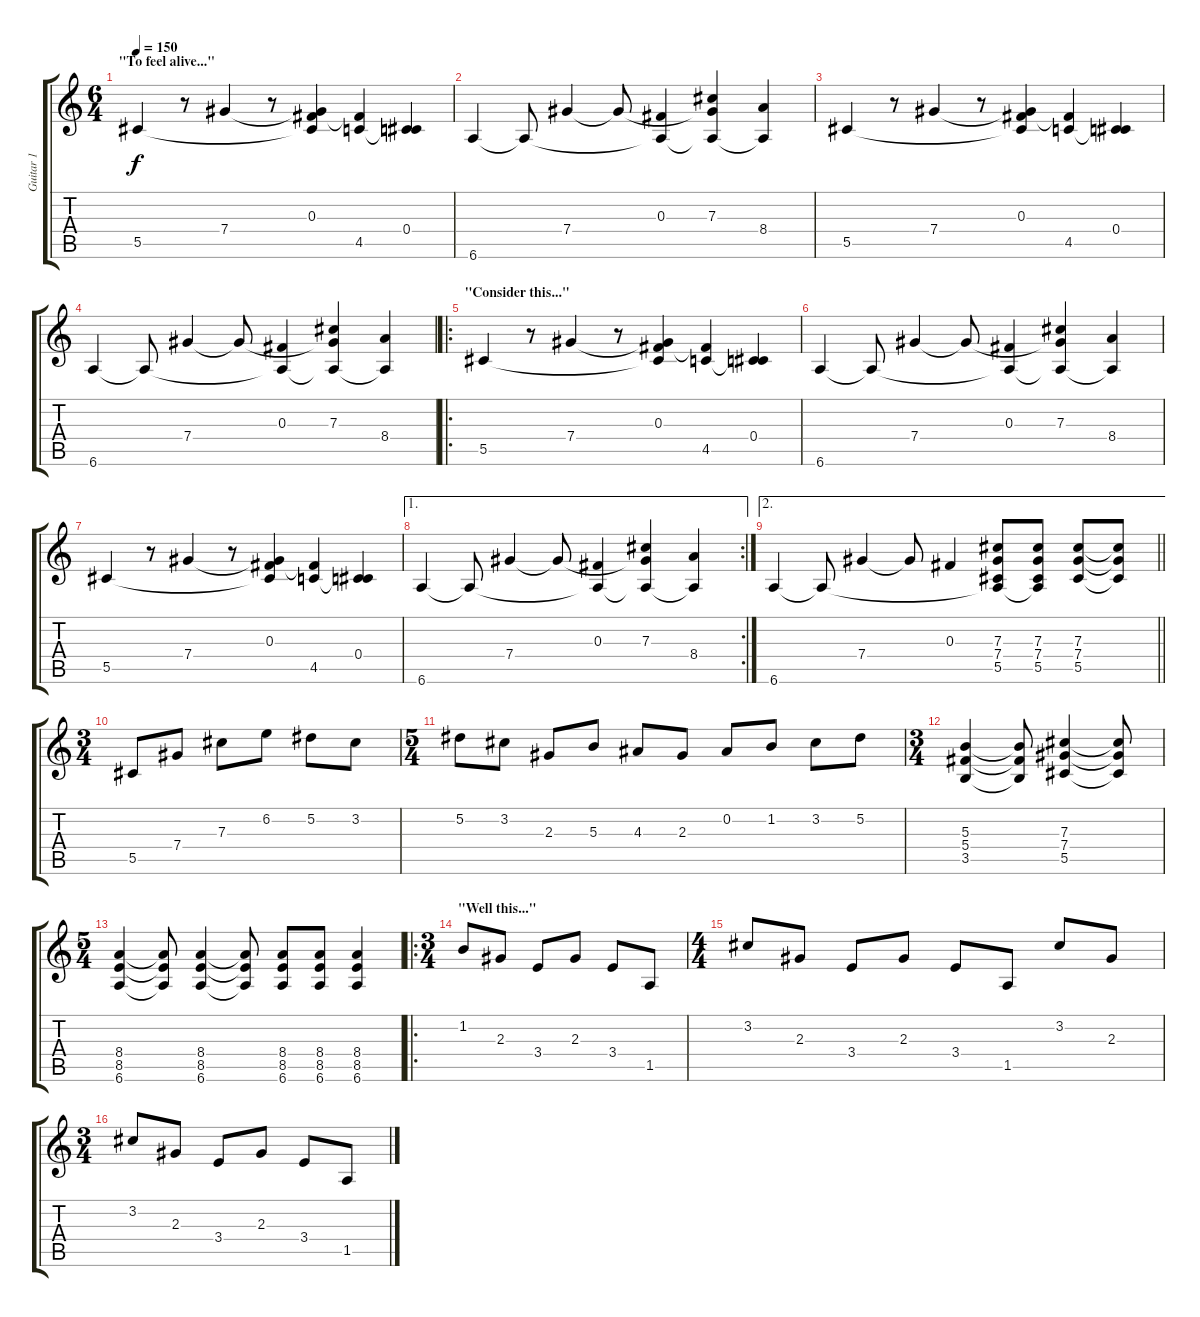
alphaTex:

\track ("Guitar 1" "Guitar 1") {instrument overdrivenguitar}
\staff {score tabs}
\tuning (Eb4 Bb3 Gb3 Db3 Ab2 Eb2) {hide}
\ts (6 4)
\section ("" "\"To feel alive...\"")
\tempo 150
\clef g2
\ks c
5.5.4{dy f} r.8 7.4.4 r.8 (0.3 7.4{t} 5.5{t}).4 (0.3{t} 4.5).4 (0.4 4.5{t}).4 |
6.6.4 6.6{t}.8 7.4.4 7.4{t}.8 (0.3 6.6{t}).4 (7.3 7.4{t} 6.6{t}).4 (8.4 6.6{t}).4 |
5.5.4 r.8 7.4.4 r.8 (0.3 7.4{t} 5.5{t}).4 (0.3{t} 4.5).4 (0.4 4.5{t}).4 |
6.6.4 6.6{t}.8 7.4.4 7.4{t}.8 (0.3 6.6{t}).4 (7.3 7.4{t} 6.6{t}).4 (8.4 6.6{t}).4 |
\ro
\section ("" "\"Consider this...\"")
5.5.4 r.8 7.4.4 r.8 (0.3 7.4{t} 5.5{t}).4 (0.3{t} 4.5).4 (0.4 4.5{t}).4 |
6.6.4 6.6{t}.8 7.4.4 7.4{t}.8 (0.3 6.6{t}).4 (7.3 7.4{t} 6.6{t}).4 (8.4 6.6{t}).4 |
5.5.4 r.8 7.4.4 r.8 (0.3 7.4{t} 5.5{t}).4 (0.3{t} 4.5).4 (0.4 4.5{t}).4 |
\ae 1
\rc 2
6.6.4 6.6{t}.8 7.4.4 7.4{t}.8 (0.3 6.6{t}).4 (7.3 7.4{t} 6.6{t}).4 (8.4 6.6{t}).4 |
\ae 2
\barLineRight lightlight
6.6.4 6.6{t}.8 7.4.4 7.4{t}.8 0.3.4 (7.3 7.4 5.5 6.6{t}).8 (7.3 7.4 5.5 6.6{t}).8 (7.3 7.4 5.5).8 (7.3{t} 7.4{t} 5.5{t}).8 |
\ts (3 4)
5.5.8 7.4.8 7.3.8 6.2.8 5.2.8 3.2.8 |
\ts (5 4)
5.2.8 3.2.8 2.3.8 5.3.8 4.3.8 2.3.8 0.2.8 1.2.8 3.2.8 5.2.8 |
\ts (3 4)
(5.3 5.4 3.5).4 (5.3{t} 5.4{t} 3.5{t}).8 (7.3 7.4 5.5).4 (7.3{t} 7.4{t} 5.5{t}).8 |
\ts (5 4)
(8.4 8.5 6.6).4 (8.4{t} 8.5{t} 6.6{t}).8 (8.4 8.5 6.6).4 (8.4{t} 8.5{t} 6.6{t}).8 (8.4 8.5 6.6).8 (8.4 8.5 6.6).8 (8.4 8.5 6.6).4 |
\ro
\ts (3 4)
\section ("" "\"Well this...\"")
1.2.8 2.3.8 3.4.8 2.3.8 3.4.8 1.5.8 |
\ts (4 4)
3.2.8 2.3.8 3.4.8 2.3.8 3.4.8 1.5.8 3.2.8 2.3.8 |
\ts (3 4)
3.2.8 2.3.8 3.4.8 2.3.8 3.4.8 1.5.8
